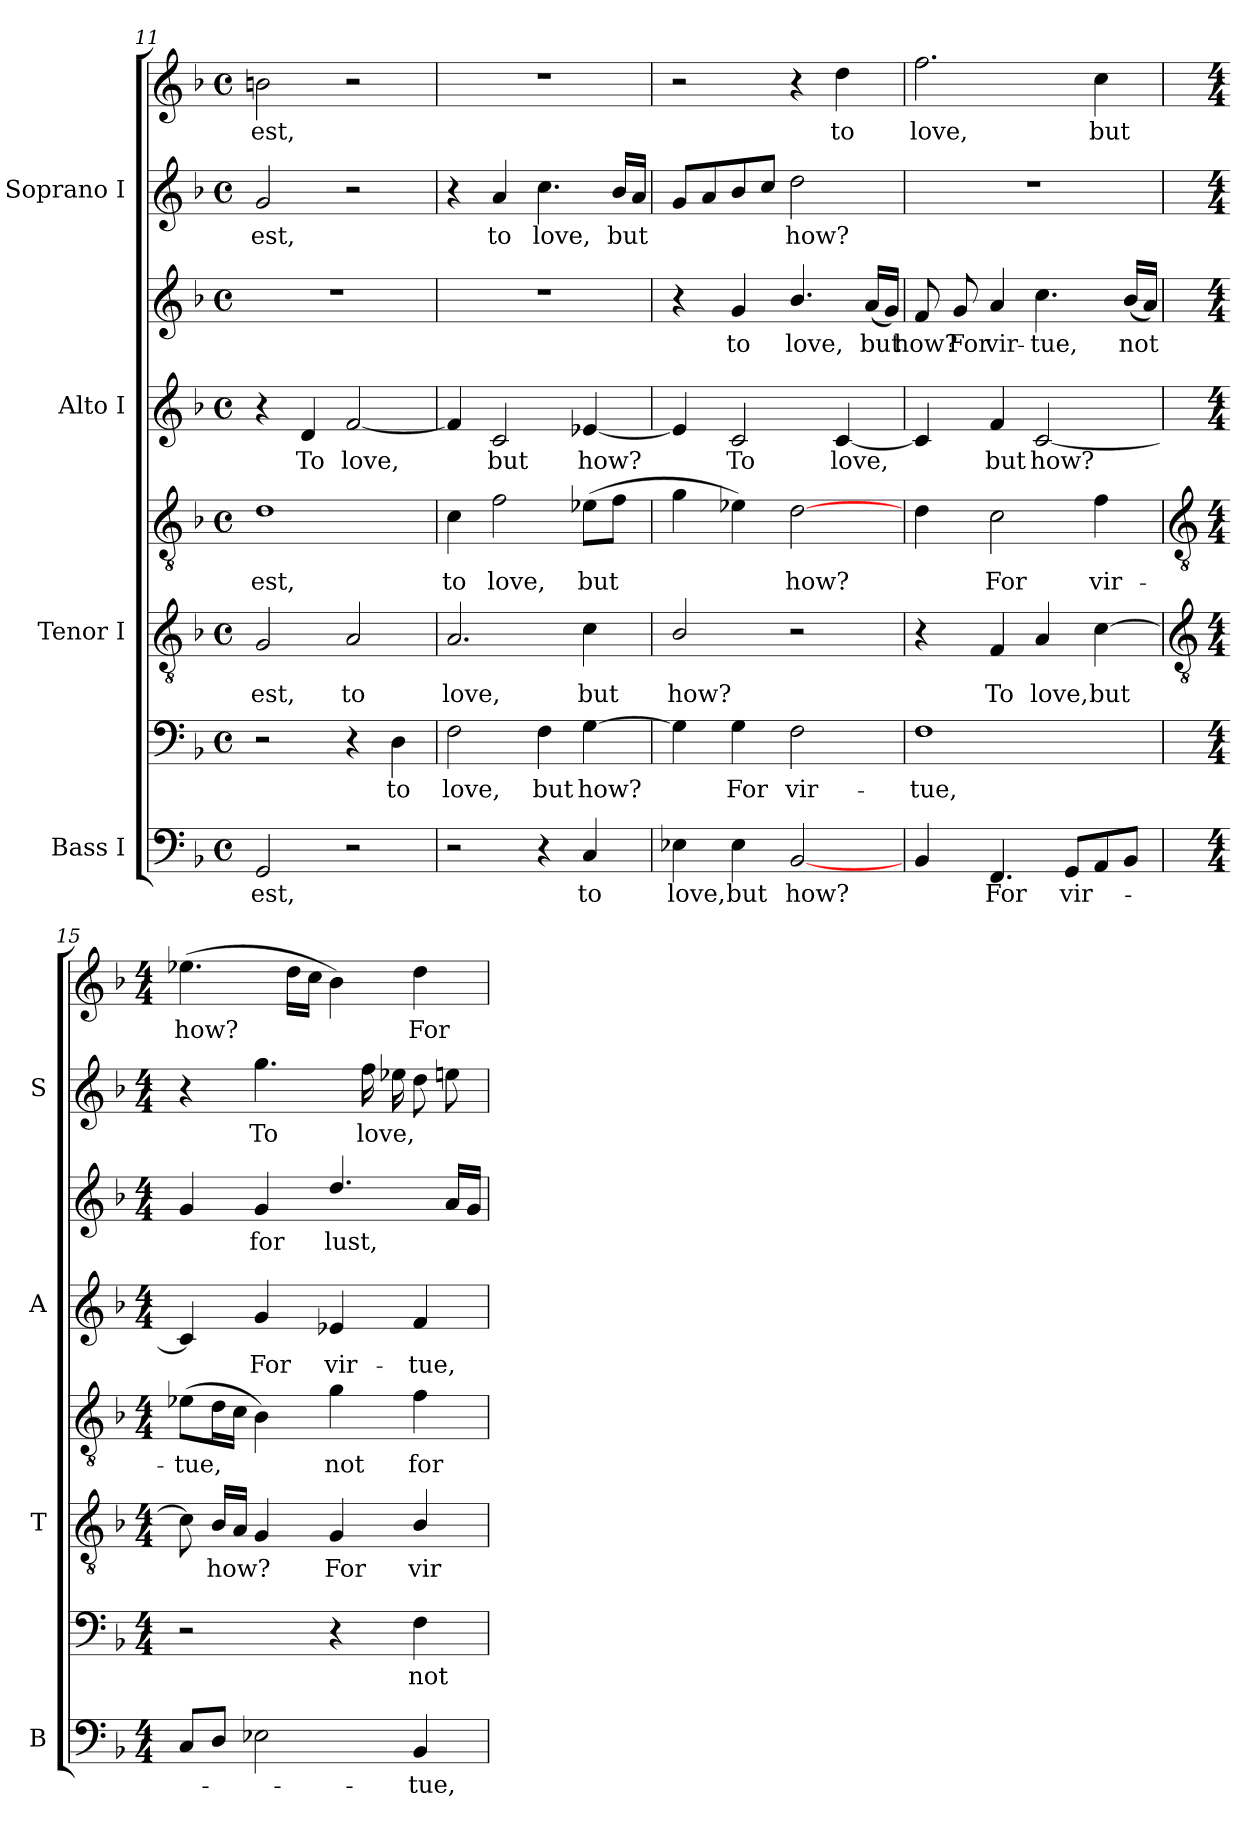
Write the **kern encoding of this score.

**kern	**text	**kern	**text	**kern	**text	**kern	**text	**kern	**text	**kern	**text	**kern	**text	**kern	**text
*part4	*part4	*part4	*part4	*part3	*part3	*part3	*part3	*part2	*part2	*part2	*part2	*part1	*part1	*part1	*part1
*staff8	*staff8	*staff7	*staff7	*staff6	*staff6	*staff5	*staff5	*staff4	*staff4	*staff3	*staff3	*staff2	*staff2	*staff1	*staff1
*I"Bass I	*	*	*	*I"Tenor I	*	*	*	*I"Alto I	*	*	*	*I"Soprano I	*	*	*
*I'B	*	*	*	*I'T	*	*	*	*I'A	*	*	*	*I'S	*	*	*
*clefF4	*	*clefF4	*	*clefGv2	*	*clefGv2	*	*clefG2	*	*clefG2	*	*clefG2	*	*clefG2	*
*k[b-]	*	*k[b-]	*	*k[b-]	*	*k[b-]	*	*k[b-]	*	*k[b-]	*	*k[b-]	*	*k[b-]	*
*F:	*	*F:	*	*F:	*	*F:	*	*F:	*	*F:	*	*F:	*	*F:	*
*M4/4	*	*M4/4	*	*M4/4	*	*M4/4	*	*M4/4	*	*M4/4	*	*M4/4	*	*M4/4	*
*met(c)	*	*met(c)	*	*met(c)	*	*met(c)	*	*met(c)	*	*met(c)	*	*met(c)	*	*met(c)	*
=11	=11	=11	=11	=11	=11	=11	=11	=11	=11	=11	=11	=11	=11	=11	=11
!	!LO:LY:b	!	!	!	!LO:LY:b	!	!LO:LY:b	!	!	!	!	!	!LO:LY:b	!	!LO:LY:b
2GG	est,	2r	.	2G	est,	1d	-est,	4r	.	1r	.	2g	est,	2bn	-est,
!	!	!	!	!	!	!	!	!	!LO:LY:b	!	!	!	!	!	!
.	.	.	.	.	.	.	.	4d	To	.	.	.	.	.	.
!	!	!	!	!	!LO:LY:b	!	!	!	!LO:LY:b	!	!	!	!	!	!
2r	.	4r	.	2A	to	.	.	[2f	love,	.	.	2r	.	2r	.
!	!	!	!LO:LY:b	!	!	!	!	!	!	!	!	!	!	!	!
.	.	4D	-to	.	.	.	.	.	.	.	.	.	.	.	.
=12	=12	=12	=12	=12	=12	=12	=12	=12	=12	=12	=12	=12	=12	=12	=12
!	!	!	!LO:LY:b	!	!LO:LY:b	!	!LO:LY:b	!	!	!	!	!	!	!	!
2r	.	2F	love,	2.A	love,	4c	to	4f]	.	1r	.	4r	.	1r	.
!	!	!	!	!	!	!	!LO:LY:b	!	!LO:LY:b	!	!	!	!LO:LY:b	!	!
.	.	.	.	.	.	2f	love,	2c	but	.	.	4a	to	.	.
!	!	!	!LO:LY:b	!	!	!	!	!	!	!	!	!	!LO:LY:b	!	!
4r	.	4F	but	.	.	.	.	.	.	.	.	4.cc	love,	.	.
!	!LO:LY:b	!	!LO:LY:b	!	!LO:LY:b	!	!LO:LY:b	!	!LO:LY:b	!	!	!	!	!	!
4C	to	[4G	how?	4c	but	(>8e-XL	but	[4e-X	how?	.	.	.	.	.	.
!	!	!	!	!	!	!	!	!	!	!	!	!	!LO:LY:b	!	!
.	.	.	.	.	.	8fJ	.	.	.	.	.	16b-LL	but	.	.
.	.	.	.	.	.	.	.	.	.	.	.	16aJJ	.	.	.
=13	=13	=13	=13	=13	=13	=13	=13	=13	=13	=13	=13	=13	=13	=13	=13
!	!LO:LY:b	!	!	!	!LO:LY:b	!	!	!	!	!	!	!	!	!	!
4E-X	-love,	4G]	.	2B-/	how?	4g	.	4e-]	.	4r	.	8gL	.	2r	.
.	.	.	.	.	.	.	.	.	.	.	.	8a	.	.	.
!	!LO:LY:b	!	!LO:LY:b	!	!	!	!	!	!LO:LY:b	!	!LO:LY:b	!	!	!	!
4E-	but	4G	For	.	.	4e-X)	.	2c	To	4g	to	8b-	.	.	.
.	.	.	.	.	.	.	.	.	.	.	.	8ccJ	.	.	.
!	!LO:LY:b	!	!LO:LY:b	!	!	!	!LO:LY:b	!	!	!	!LO:LY:b	!	!LO:LY:b	!	!
[2BB-	how?	2F	vir-	2r	.	[2d	how?	.	.	4.b-/	love,	2dd	how?	4r	.
!	!	!	!	!	!	!	!	!	!LO:LY:b	!	!	!	!	!	!LO:LY:b
.	.	.	.	.	.	.	.	[4c	love,	.	.	.	.	4dd	to
!	!	!	!	!	!	!	!	!	!	!	!LO:LY:b	!	!	!	!
.	.	.	.	.	.	.	.	.	.	(<16aLL	but	.	.	.	.
.	.	.	.	.	.	.	.	.	.	16gJJ)	.	.	.	.	.
=14	=14	=14	=14	=14	=14	=14	=14	=14	=14	=14	=14	=14	=14	=14	=14
!	!	!	!LO:LY:b	!	!	!	!	!	!	!	!LO:LY:b	!	!	!	!LO:LY:b
4BB-	.	1F	tue,	4r	.	4d	.	4c]	.	8f	how?	1r	.	2.ff	love,
!	!	!	!	!	!	!	!	!	!	!	!LO:LY:b	!	!	!	!
.	.	.	.	.	.	.	.	.	.	8g	For	.	.	.	.
!	!LO:LY:b	!	!	!	!LO:LY:b	!	!LO:LY:b	!	!LO:LY:b	!	!LO:LY:b	!	!	!	!
4.FF	For	.	.	4F	-To	2c	For	4f	but	4a	vir-	.	.	.	.
!	!	!	!	!	!LO:LY:b	!	!	!	!LO:LY:b	!	!LO:LY:b	!	!	!	!
.	.	.	.	4A	love,	.	.	[2c	how?	4.cc	-tue,	.	.	.	.
!	!LO:LY:b	!	!	!	!	!	!	!	!	!	!	!	!	!	!
8GGL	vir-	.	.	.	.	.	.	.	.	.	.	.	.	.	.
!	!	!	!	!	!LO:LY:b	!	!LO:LY:b	!	!	!	!	!	!	!	!LO:LY:b
8AA	.	.	.	[4c	but	4f	vir-	.	.	.	.	.	.	4cc	but
!	!	!	!	!	!	!	!	!	!	!	!LO:LY:b	!	!	!	!
8BB-J	.	.	.	.	.	.	.	.	.	(<16b-LL	not	.	.	.	.
.	.	.	.	.	.	.	.	.	.	16aJJ)	.	.	.	.	.
!!LO:LB:g=z
=15	=15	=15	=15	=15	=15	=15	=15	=15	=15	=15	=15	=15	=15	=15	=15
*	*	*	*	*clefGv2	*	*clefGv2	*	*	*	*	*	*	*	*	*
*M4/4	*	*M4/4	*	*M4/4	*	*M4/4	*	*M4/4	*	*M4/4	*	*M4/4	*	*M4/4	*
!	!	!	!	!	!	!	!LO:LY:b	!	!	!	!	!	!	!	!LO:LY:b
8CL	.	2r	.	8c]	.	(>8e-XL	tue,	4c]	.	4g	.	4r	.	(>4.ee-X	how?
!	!	!	!	!	!LO:LY:b	!	!	!	!	!	!	!	!	!	!
8DJ	.	.	.	16B-LL	how?	16dL	.	.	.	.	.	.	.	.	.
.	.	.	.	16AJJ	.	16cJJ	.	.	.	.	.	.	.	.	.
!	!	!	!	!	!	!	!	!	!LO:LY:b	!	!LO:LY:b	!	!LO:LY:b	!	!
2E-X	.	.	.	4G/	.	4B-)	.	4g	For	4g	for	4.gg	To	.	.
.	.	.	.	.	.	.	.	.	.	.	.	.	.	16ddLL	.
.	.	.	.	.	.	.	.	.	.	.	.	.	.	16ccJJ	.
!	!	!	!	!	!LO:LY:b	!	!LO:LY:b	!	!LO:LY:b	!	!LO:LY:b	!	!	!	!
.	.	4r	.	4G	For	4g	not	4e-X	vir-	4.dd/	lust,	.	.	4b-)	.
!	!	!	!	!	!	!	!	!	!	!	!	!	!LO:LY:b	!	!
.	.	.	.	.	.	.	.	.	.	.	.	16ffLL	love,	.	.
.	.	.	.	.	.	.	.	.	.	.	.	16ee-X	.	.	.
!	!LO:LY:b	!	!LO:LY:b	!	!LO:LY:b	!	!LO:LY:b	!	!LO:LY:b	!	!	!	!	!	!LO:LY:b
4BB-	tue,	4F	not	4B-/	vir-	4f	for	4f	-tue,	.	.	8dd	.	4dd	For
.	.	.	.	.	.	.	.	.	.	16aLL	.	8eenJ	.	.	.
.	.	.	.	.	.	.	.	.	.	16gJJ	.	.	.	.	.
=	=	=	=	=	=	=	=	=	=	=	=	=	=	=	=
*-	*-	*-	*-	*-	*-	*-	*-	*-	*-	*-	*-	*-	*-	*-	*-
